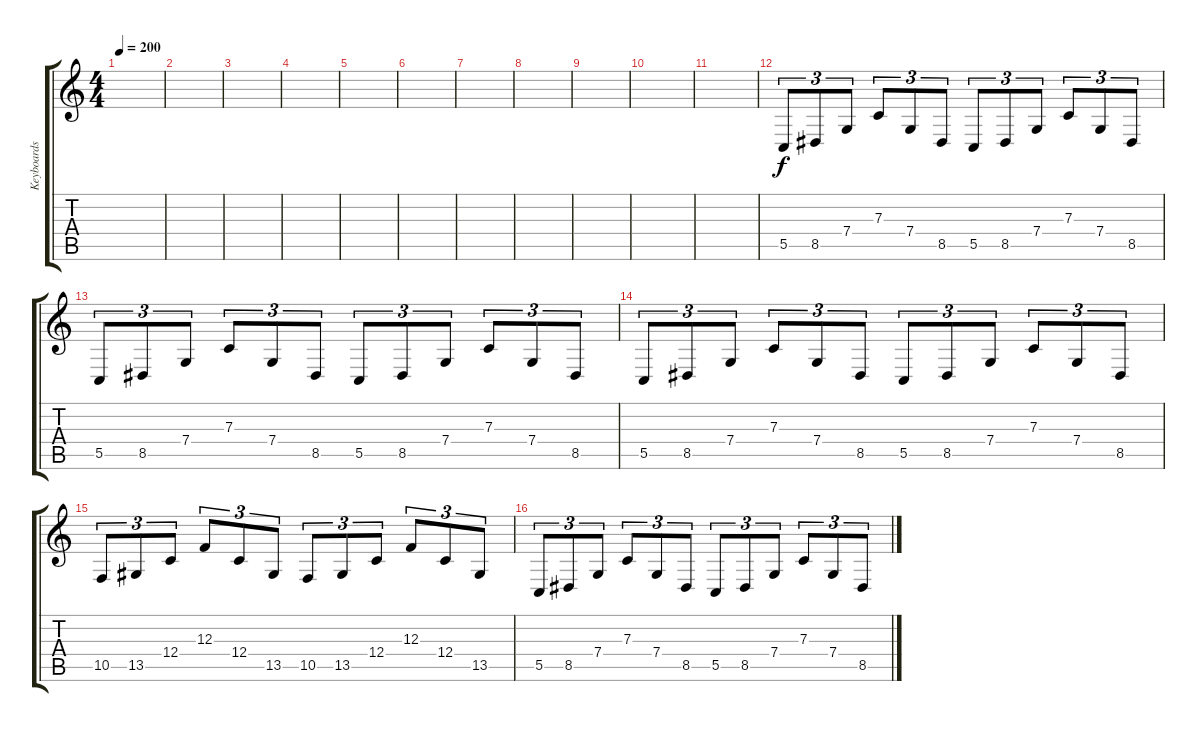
\track ("Keyboards" "Keyboards") {instrument lead2sawtooth}
\staff {score tabs}
\tuning (D4 A3 F3 C3 G2 C2) {hide}
\ts (4 4)
\tempo 200
\clef g2
\ks c
|
|
|
|
|
|
|
|
|
|
|
5.5.8{tu (3 2)} 8.5.8{tu (3 2)} 7.4.8{tu (3 2)} 7.3.8{tu (3 2)} 7.4.8{tu (3 2)} 8.5.8{tu (3 2)} 5.5.8{tu (3 2)} 8.5.8{tu (3 2)} 7.4.8{tu (3 2)} 7.3.8{tu (3 2)} 7.4.8{tu (3 2)} 8.5.8{tu (3 2)} |
5.5.8{tu (3 2)} 8.5.8{tu (3 2)} 7.4.8{tu (3 2)} 7.3.8{tu (3 2)} 7.4.8{tu (3 2)} 8.5.8{tu (3 2)} 5.5.8{tu (3 2)} 8.5.8{tu (3 2)} 7.4.8{tu (3 2)} 7.3.8{tu (3 2)} 7.4.8{tu (3 2)} 8.5.8{tu (3 2)} |
5.5.8{tu (3 2)} 8.5.8{tu (3 2)} 7.4.8{tu (3 2)} 7.3.8{tu (3 2)} 7.4.8{tu (3 2)} 8.5.8{tu (3 2)} 5.5.8{tu (3 2)} 8.5.8{tu (3 2)} 7.4.8{tu (3 2)} 7.3.8{tu (3 2)} 7.4.8{tu (3 2)} 8.5.8{tu (3 2)} |
10.5.8{tu (3 2)} 13.5.8{tu (3 2)} 12.4.8{tu (3 2)} 12.3.8{tu (3 2)} 12.4.8{tu (3 2)} 13.5.8{tu (3 2)} 10.5.8{tu (3 2)} 13.5.8{tu (3 2)} 12.4.8{tu (3 2)} 12.3.8{tu (3 2)} 12.4.8{tu (3 2)} 13.5.8{tu (3 2)} |
5.5.8{tu (3 2)} 8.5.8{tu (3 2)} 7.4.8{tu (3 2)} 7.3.8{tu (3 2)} 7.4.8{tu (3 2)} 8.5.8{tu (3 2)} 5.5.8{tu (3 2)} 8.5.8{tu (3 2)} 7.4.8{tu (3 2)} 7.3.8{tu (3 2)} 7.4.8{tu (3 2)} 8.5.8{tu (3 2)}
